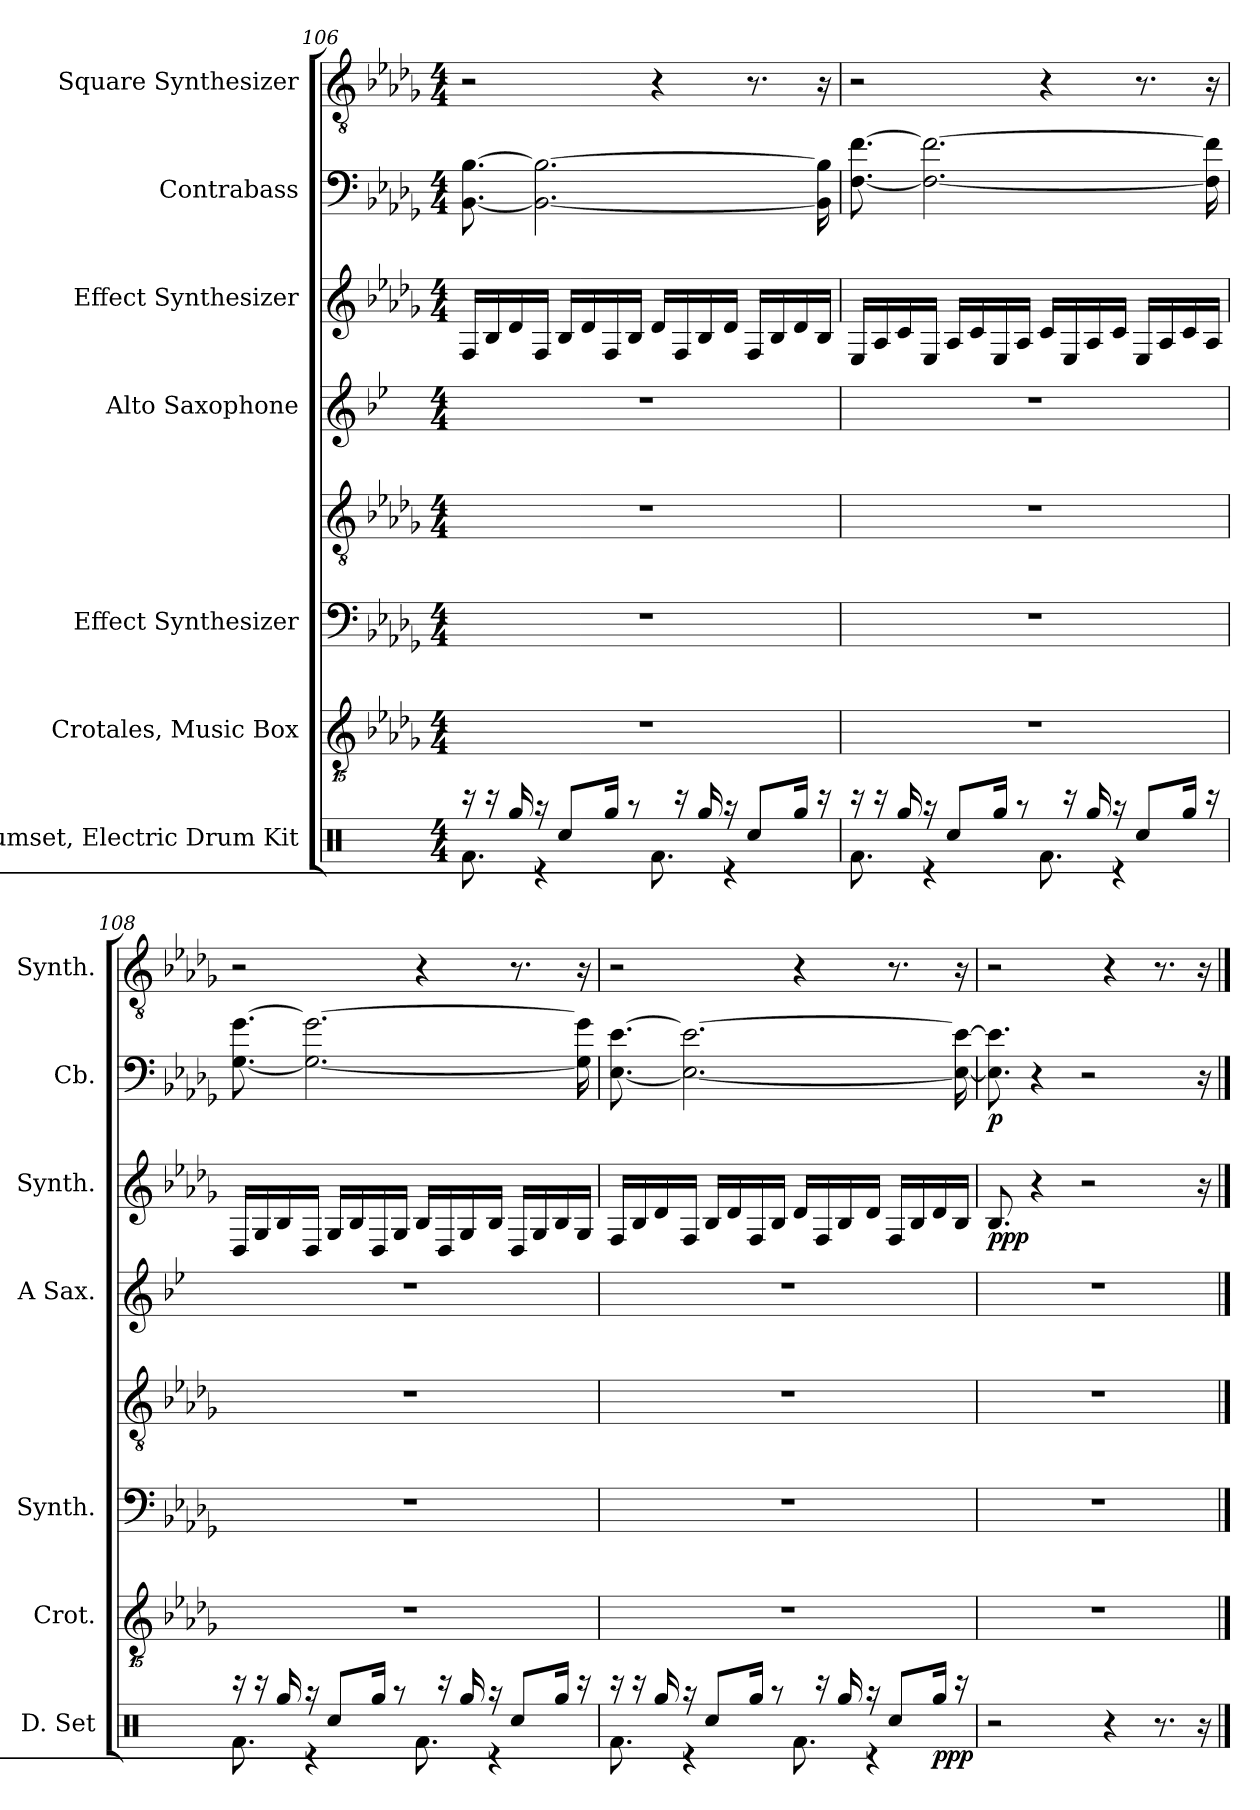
**kern	**dynam	**kern	**kern	**kern	**kern	**kern	**dynam	**kern	**dynam	**kern
*part7	*part7	*part6	*part5	*part5	*part4	*part3	*part3	*part2	*part2	*part1
*staff8	*staff8	*staff7	*staff6	*staff5	*staff4	*staff3	*staff3	*staff2	*staff2	*staff1
*I"Drumset, Electric Drum Kit	*	*I"Crotales, Music Box	*I"Effect Synthesizer	*	*I"Alto Saxophone	*I"Effect Synthesizer	*	*I"Contrabass	*	*I"Square Synthesizer
*I'D. Set	*	*I'Crot.	*I'Synth.	*	*I'A Sax.	*I'Synth.	*	*I'Cb.	*	*I'Synth.
*clefX	*	*clefGvv2	*clefF4	*clefGv2	*clefG2	*clefG2	*	*clefF4	*	*clefGv2
*	*	*ITrd-14c-24	*	*	*ITrd5c9	*	*	*ITrd7c12	*	*
*k[]	*	*k[b-e-a-d-g-]	*k[b-e-a-d-g-]	*k[b-e-a-d-g-]	*k[b-e-a-d-g-]	*k[b-e-a-d-g-]	*	*k[b-e-a-d-g-]	*	*k[b-e-a-d-g-]
*M4/4	*	*M4/4	*M4/4	*M4/4	*M4/4	*M4/4	*	*M4/4	*	*M4/4
=106	=106	=106	=106	=106	=106	=106	=106	=106	=106	=106
*^	*	*	*	*	*	*	*	*	*	*
16r	8.Rf\	.	1r	1r	1r	1r	16F/LL	.	[8.BBB-\ [8.BB-\	.	2r
16r	.	.	.	.	.	.	16B-/	.	.	.	.
16Rgg/	.	.	.	.	.	.	16d-/	.	.	.	.
!	!LO:N:vis=4.	!	!	!	!	!	!	!	!	!	!
16r	16%5r	.	.	.	.	.	16F/JJ	.	2.BBB-\_ 2.BB-\_	.	.
8Rcc/L	.	.	.	.	.	.	16B-/LL	.	.	.	.
.	.	.	.	.	.	.	16d-/	.	.	.	.
16Rgg/Jk	.	.	.	.	.	.	16F/	.	.	.	.
8r	.	.	.	.	.	.	16B-/JJ	.	.	.	.
.	8.Rf\	.	.	.	.	.	16d-/LL	.	.	.	4r
16r	.	.	.	.	.	.	16F/	.	.	.	.
16Rgg/	.	.	.	.	.	.	16B-/	.	.	.	.
!	!LO:N:vis=4.	!	!	!	!	!	!	!	!	!	!
16r	16%5r	.	.	.	.	.	16d-/JJ	.	.	.	.
8Rcc/L	.	.	.	.	.	.	16F/LL	.	.	.	8.r
.	.	.	.	.	.	.	16B-/	.	.	.	.
16Rgg/Jk	.	.	.	.	.	.	16d-/	.	.	.	.
16r	.	.	.	.	.	.	16B-/JJ	.	16BBB-\] 16BB-\]	.	16r
!!LO:PB:g=z
=107	=107	=107	=107	=107	=107	=107	=107	=107	=107	=107	=107
16r	8.Rf\	.	1r	1r	1r	1r	16E-/LL	.	[8.FF\ [8.F\	.	2r
16r	.	.	.	.	.	.	16A-/	.	.	.	.
16Rgg/	.	.	.	.	.	.	16c/	.	.	.	.
!	!LO:N:vis=4.	!	!	!	!	!	!	!	!	!	!
16r	16%5r	.	.	.	.	.	16E-/JJ	.	2.FF\_ 2.F\_	.	.
8Rcc/L	.	.	.	.	.	.	16A-/LL	.	.	.	.
.	.	.	.	.	.	.	16c/	.	.	.	.
16Rgg/Jk	.	.	.	.	.	.	16E-/	.	.	.	.
8r	.	.	.	.	.	.	16A-/JJ	.	.	.	.
.	8.Rf\	.	.	.	.	.	16c/LL	.	.	.	4r
16r	.	.	.	.	.	.	16E-/	.	.	.	.
16Rgg/	.	.	.	.	.	.	16A-/	.	.	.	.
!	!LO:N:vis=4.	!	!	!	!	!	!	!	!	!	!
16r	16%5r	.	.	.	.	.	16c/JJ	.	.	.	.
8Rcc/L	.	.	.	.	.	.	16E-/LL	.	.	.	8.r
.	.	.	.	.	.	.	16A-/	.	.	.	.
16Rgg/Jk	.	.	.	.	.	.	16c/	.	.	.	.
16r	.	.	.	.	.	.	16A-/JJ	.	16FF\] 16F\]	.	16r
=108	=108	=108	=108	=108	=108	=108	=108	=108	=108	=108	=108
16r	8.Rf\	.	1r	1r	1r	1r	16D-/LL	.	[8.GG-\ [8.G-\	.	2r
16r	.	.	.	.	.	.	16G-/	.	.	.	.
16Rgg/	.	.	.	.	.	.	16B-/	.	.	.	.
!	!LO:N:vis=4.	!	!	!	!	!	!	!	!	!	!
16r	16%5r	.	.	.	.	.	16D-/JJ	.	2.GG-\_ 2.G-\_	.	.
8Rcc/L	.	.	.	.	.	.	16G-/LL	.	.	.	.
.	.	.	.	.	.	.	16B-/	.	.	.	.
16Rgg/Jk	.	.	.	.	.	.	16D-/	.	.	.	.
8r	.	.	.	.	.	.	16G-/JJ	.	.	.	.
.	8.Rf\	.	.	.	.	.	16B-/LL	.	.	.	4r
16r	.	.	.	.	.	.	16D-/	.	.	.	.
16Rgg/	.	.	.	.	.	.	16G-/	.	.	.	.
!	!LO:N:vis=4.	!	!	!	!	!	!	!	!	!	!
16r	16%5r	.	.	.	.	.	16B-/JJ	.	.	.	.
8Rcc/L	.	.	.	.	.	.	16D-/LL	.	.	.	8.r
.	.	.	.	.	.	.	16G-/	.	.	.	.
16Rgg/Jk	.	.	.	.	.	.	16B-/	.	.	.	.
16r	.	.	.	.	.	.	16G-/JJ	.	16GG-\] 16G-\]	.	16r
!!LO:PB:g=z
=109	=109	=109	=109	=109	=109	=109	=109	=109	=109	=109	=109
16r	8.Rf\	.	1r	1r	1r	1r	16F/LL	.	[8.EE-\ [8.E-\	.	2r
16r	.	.	.	.	.	.	16B-/	.	.	.	.
16Rgg/	.	.	.	.	.	.	16d-/	.	.	.	.
!	!LO:N:vis=4.	!	!	!	!	!	!	!	!	!	!
16r	16%5r	.	.	.	.	.	16F/JJ	.	2.EE-\_ 2.E-\_	.	.
8Rcc/L	.	.	.	.	.	.	16B-/LL	.	.	.	.
.	.	.	.	.	.	.	16d-/	.	.	.	.
16Rgg/Jk	.	.	.	.	.	.	16F/	.	.	.	.
8r	.	.	.	.	.	.	16B-/JJ	.	.	.	.
.	8.Rf\	.	.	.	.	.	16d-/LL	.	.	.	4r
16r	.	.	.	.	.	.	16F/	.	.	.	.
16Rgg/	.	.	.	.	.	.	16B-/	.	.	.	.
!	!LO:N:vis=4.	!	!	!	!	!	!	!	!	!	!
16r	16%5r	.	.	.	.	.	16d-/JJ	.	.	.	.
8Rcc/L	.	.	.	.	.	.	16F/LL	.	.	.	8.r
.	.	.	.	.	.	.	16B-/	.	.	.	.
!	!	!LO:DY:b	!	!	!	!	!	!	!	!	!
16Rgg/Jk	.	ppp	.	.	.	.	16d-/	.	.	.	.
16r	.	.	.	.	.	.	16B-/JJ	.	16EE-\_ 16E-\_	.	16r
*v	*v	*	*	*	*	*	*	*	*	*	*
=110	=110	=110	=110	=110	=110	=110	=110	=110	=110	=110
!	!	!	!	!	!	!	!LO:DY:b	!	!LO:DY:b	!
2r	.	1r	1r	1r	1r	8.B-/	ppp	8.EE-\] 8.E-\]	p	2r
.	.	.	.	.	.	4r	.	4r	.	.
.	.	.	.	.	.	2r	.	2r	.	.
4r	.	.	.	.	.	.	.	.	.	4r
8.r	.	.	.	.	.	.	.	.	.	8.r
16r	.	.	.	.	.	16r	.	16r	.	16r
==	==	==	==	==	==	==	==	==	==	==
*-	*-	*-	*-	*-	*-	*-	*-	*-	*-	*-
